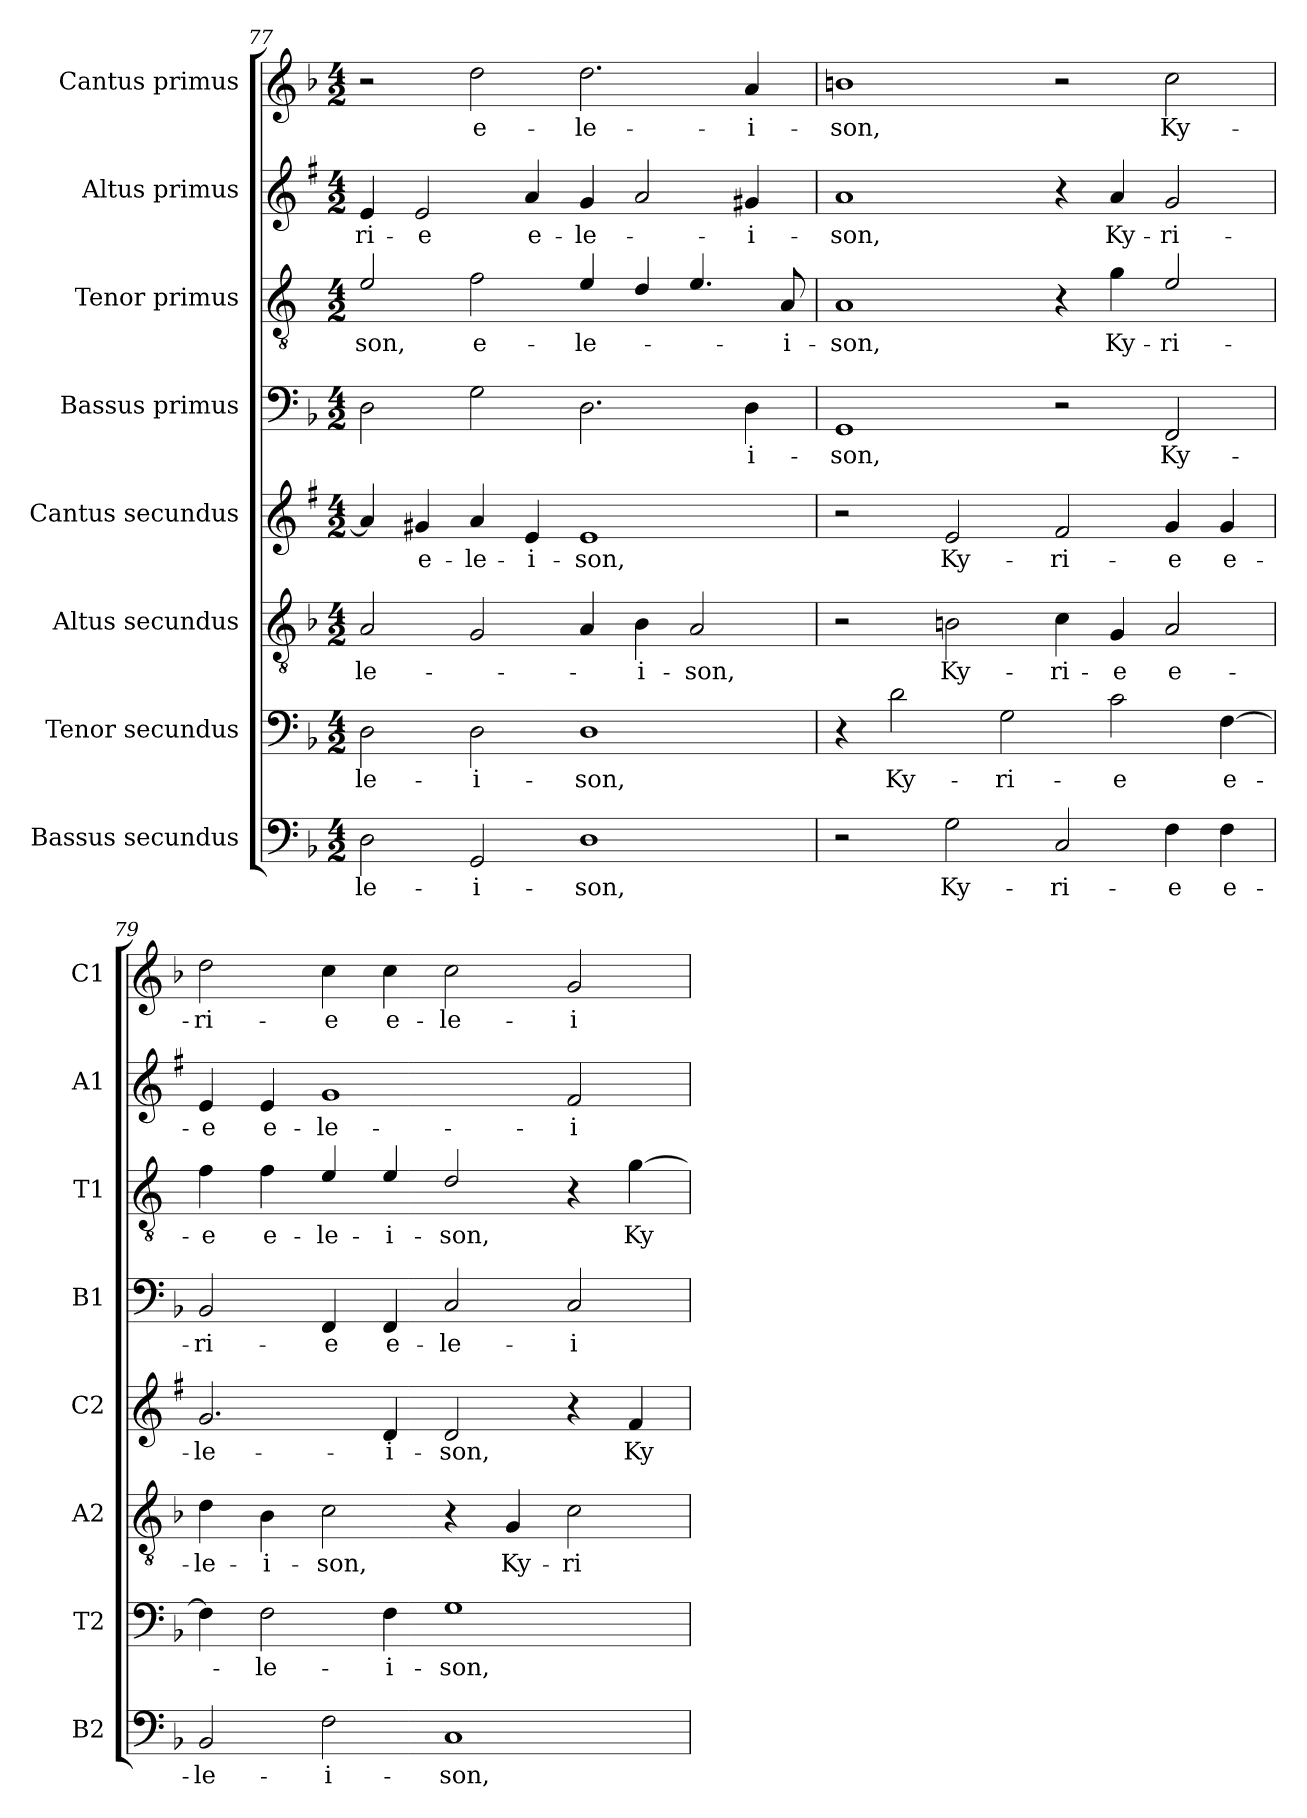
**kern	**text	**kern	**text	**kern	**text	**kern	**text	**kern	**text	**kern	**text	**kern	**text	**kern	**text
*part8	*part8	*part7	*part7	*part6	*part6	*part5	*part5	*part4	*part4	*part3	*part3	*part2	*part2	*part1	*part1
*staff8	*staff8	*staff7	*staff7	*staff6	*staff6	*staff5	*staff5	*staff4	*staff4	*staff3	*staff3	*staff2	*staff2	*staff1	*staff1
*I"Bassus secundus	*	*I"Tenor secundus	*	*I"Altus secundus	*	*I"Cantus secundus	*	*I"Bassus primus	*	*I"Tenor primus	*	*I"Altus primus	*	*I"Cantus primus	*
*I'B2	*	*I'T2	*	*I'A2	*	*I'C2	*	*I'B1	*	*I'T1	*	*I'A1	*	*I'C1	*
*clefF4	*	*clefF4	*	*clefGv2	*	*clefG2	*	*clefF4	*	*clefGv2	*	*clefG2	*	*clefG2	*
*	*	*	*	*	*	*ITrd1c2	*	*	*	*ITrd4c7	*	*ITrd1c2	*	*	*
*k[b-]	*	*k[b-]	*	*k[b-]	*	*k[b-]	*	*k[b-]	*	*k[b-]	*	*k[b-]	*	*k[b-]	*
*F:	*	*F:	*	*F:	*	*F:	*	*F:	*	*F:	*	*F:	*	*F:	*
*M4/2	*	*M4/2	*	*M4/2	*	*M4/2	*	*M4/2	*	*M4/2	*	*M4/2	*	*M4/2	*
=77	=77	=77	=77	=77	=77	=77	=77	=77	=77	=77	=77	=77	=77	=77	=77
!	!LO:LY:b	!	!LO:LY:b	!	!LO:LY:b	!	!	!	!	!	!LO:LY:b	!	!LO:LY:b	!	!
2D\	-le-	2D\	-le-	2A/	-le-	4g/]	.	2D\	.	2A/	-son,	4d/	-ri-	2r	.
!	!	!	!	!	!	!	!LO:LY:b	!	!	!	!	!	!LO:LY:b	!	!
.	.	.	.	.	.	4f#X/	e-	.	.	.	.	2d/	-e	.	.
!	!LO:LY:b	!	!LO:LY:b	!	!	!	!LO:LY:b	!	!	!	!LO:LY:b	!	!	!	!LO:LY:b
2GG/	-i-	2D\	-i-	2G/	.	4g/	-le-	2G\	.	2B-\	e-	.	.	2dd\	e-
!	!	!	!	!	!	!	!LO:LY:b	!	!	!	!	!	!LO:LY:b	!	!
.	.	.	.	.	.	4d/	-i-	.	.	.	.	4g/	e-	.	.
!	!LO:LY:b	!	!LO:LY:b	!	!	!	!LO:LY:b	!	!	!	!LO:LY:b	!	!LO:LY:b	!	!LO:LY:b
1D	-son,	1D	-son,	4A/	.	1d	-son,	2.D\	.	4A/	-le-	4f/	-le-	2.dd\	-le-
!	!	!	!	!	!LO:LY:b	!	!	!	!	!	!	!	!	!	!
.	.	.	.	4B-\	-i-	.	.	.	.	4G/	.	2g/	.	.	.
!	!	!	!	!	!LO:LY:b	!	!	!	!	!	!	!	!	!	!
.	.	.	.	2A/	-son,	.	.	.	.	4.A/	.	.	.	.	.
!	!	!	!	!	!	!	!	!	!LO:LY:b	!	!	!	!LO:LY:b	!	!LO:LY:b
.	.	.	.	.	.	.	.	4D\	-i-	.	.	4f#X/	-i-	4a/	-i-
!	!	!	!	!	!	!	!	!	!	!	!LO:LY:b	!	!	!	!
.	.	.	.	.	.	.	.	.	.	8D/	-i-	.	.	.	.
=78	=78	=78	=78	=78	=78	=78	=78	=78	=78	=78	=78	=78	=78	=78	=78
!	!	!	!	!	!	!	!	!	!LO:LY:b	!	!LO:LY:b	!	!LO:LY:b	!	!LO:LY:b
2r	.	4r	.	2r	.	2r	.	1GG	-son,	1D	-son,	1g	-son,	1bn	-son,
!	!	!	!LO:LY:b	!	!	!	!	!	!	!	!	!	!	!	!
.	.	2d\	Ky-	.	.	.	.	.	.	.	.	.	.	.	.
!	!LO:LY:b	!	!	!	!LO:LY:b	!	!LO:LY:b	!	!	!	!	!	!	!	!
2G\	Ky-	.	.	2Bn\	Ky-	2d/	Ky-	.	.	.	.	.	.	.	.
!	!	!	!LO:LY:b	!	!	!	!	!	!	!	!	!	!	!	!
.	.	2G\	-ri-	.	.	.	.	.	.	.	.	.	.	.	.
!	!LO:LY:b	!	!	!	!LO:LY:b	!	!LO:LY:b	!	!	!	!	!	!	!	!
2C/	-ri-	.	.	4c\	-ri-	2e/	-ri-	2r	.	4r	.	4r	.	2r	.
!	!	!	!LO:LY:b	!	!LO:LY:b	!	!	!	!	!	!LO:LY:b	!	!LO:LY:b	!	!
.	.	2c\	-e	4G/	-e	.	.	.	.	4c\	Ky-	4g/	Ky-	.	.
!	!LO:LY:b	!	!	!	!LO:LY:b	!	!LO:LY:b	!	!LO:LY:b	!	!LO:LY:b	!	!LO:LY:b	!	!LO:LY:b
4F\	-e	.	.	2A/	e-	4f/	-e	2FF/	Ky-	2A/	-ri-	2f/	-ri-	2cc\	Ky-
!	!LO:LY:b	!	!LO:LY:b	!	!	!	!LO:LY:b	!	!	!	!	!	!	!	!
4F\	e-	[4F\	e-	.	.	4f/	e-	.	.	.	.	.	.	.	.
=79	=79	=79	=79	=79	=79	=79	=79	=79	=79	=79	=79	=79	=79	=79	=79
!	!LO:LY:b	!	!	!	!LO:LY:b	!	!LO:LY:b	!	!LO:LY:b	!	!LO:LY:b	!	!LO:LY:b	!	!LO:LY:b
2BB-/	-le-	4F\]	.	4d\	-le-	2.f/	-le-	2BB-/	-ri-	4B-\	-e	4d/	-e	2dd\	-ri-
!	!	!	!LO:LY:b	!	!LO:LY:b	!	!	!	!	!	!LO:LY:b	!	!LO:LY:b	!	!
.	.	2F\	-le-	4B-\	-i-	.	.	.	.	4B-\	e-	4d/	e-	.	.
!	!LO:LY:b	!	!	!	!LO:LY:b	!	!	!	!LO:LY:b	!	!LO:LY:b	!	!LO:LY:b	!	!LO:LY:b
2F\	-i-	.	.	2c\	-son,	.	.	4FF/	-e	4A/	-le-	1f	-le-	4cc\	-e
!	!	!	!LO:LY:b	!	!	!	!LO:LY:b	!	!LO:LY:b	!	!LO:LY:b	!	!	!	!LO:LY:b
.	.	4F\	-i-	.	.	4c/	-i-	4FF/	e-	4A/	-i-	.	.	4cc\	e-
!	!LO:LY:b	!	!LO:LY:b	!	!	!	!LO:LY:b	!	!LO:LY:b	!	!LO:LY:b	!	!	!	!LO:LY:b
1C	-son,	1G	-son,	4r	.	2c/	-son,	2C/	-le-	2G/	-son,	.	.	2cc\	-le-
!	!	!	!	!	!LO:LY:b	!	!	!	!	!	!	!	!	!	!
.	.	.	.	4G/	Ky-	.	.	.	.	.	.	.	.	.	.
!	!	!	!	!	!LO:LY:b	!	!	!	!LO:LY:b	!	!	!	!LO:LY:b	!	!LO:LY:b
.	.	.	.	2c\	-ri-	4r	.	2C/	-i-	4r	.	2e/	-i-	2g/	-i-
!	!	!	!	!	!	!	!LO:LY:b	!	!	!	!LO:LY:b	!	!	!	!
.	.	.	.	.	.	4e/	Ky-	.	.	[4c\	Ky-	.	.	.	.
=	=	=	=	=	=	=	=	=	=	=	=	=	=	=	=
*-	*-	*-	*-	*-	*-	*-	*-	*-	*-	*-	*-	*-	*-	*-	*-
